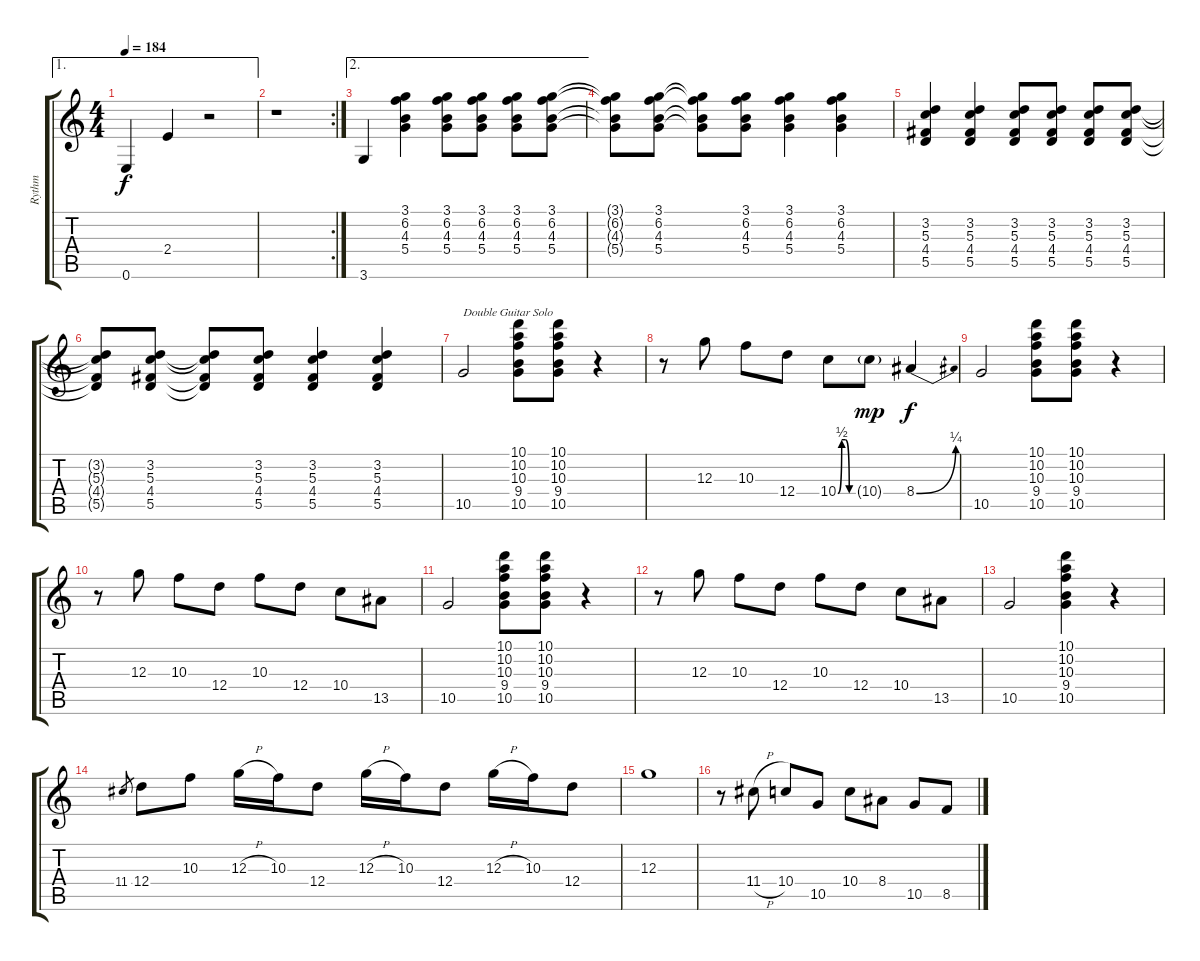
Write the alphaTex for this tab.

\track ("Rythm" "Rythm") {instrument electricguitarclean}
\staff {score tabs}
\tuning (E4 B3 G3 D3 A2 E2) {hide}
\ae 1
\ts (4 4)
\tempo 184
\clef g2
\ks c
0.6.4{dy f} 2.4.4 r.2 |
\rc 2
r.1 |
\ae 2
3.6.4 (3.1 6.2 4.3 5.4).4 (3.1 6.2 4.3 5.4).8 (3.1 6.2 4.3 5.4).8 (3.1 6.2 4.3 5.4).8 (3.1 6.2 4.3 5.4).8 |
(3.1{t} 6.2{t} 4.3{t} 5.4{t}).8 (3.1 6.2 4.3 5.4).8 (3.1{t} 6.2{t} 4.3{t} 5.4{t}).8 (3.1 6.2 4.3 5.4).8 (3.1 6.2 4.3 5.4).4 (3.1 6.2 4.3 5.4).4 |
(3.2 5.3 4.4 5.5).4 (3.2 5.3 4.4 5.5).4 (3.2 5.3 4.4 5.5).8 (3.2 5.3 4.4 5.5).8 (3.2 5.3 4.4 5.5).8 (3.2 5.3 4.4 5.5).8 |
(3.2{t} 5.3{t} 4.4{t} 5.5{t}).8 (3.2 5.3 4.4 5.5).8 (3.2{t} 5.3{t} 4.4{t} 5.5{t}).8 (3.2 5.3 4.4 5.5).8 (3.2 5.3 4.4 5.5).4 (3.2 5.3 4.4 5.5).4 |
10.5.2{txt "Double Guitar Solo"} (10.1 10.2 10.3 9.4 10.5).8 (10.1 10.2 10.3 9.4 10.5).8 r.4 |
r.8 12.3.8 10.3.8 12.4.8 10.4{be (custom 0 0 15 2 30 2 45 0 60 0)}.8 10.4{g}.8{dy mp} 8.4{be (bend 0 0 60 1)}.4{dy f} |
10.5.2 (10.1 10.2 10.3 9.4 10.5).8 (10.1 10.2 10.3 9.4 10.5).8 r.4 |
r.8 12.3.8 10.3.8 12.4.8 10.3.8 12.4.8 10.4.8 13.5.8 |
10.5.2 (10.1 10.2 10.3 9.4 10.5).8 (10.1 10.2 10.3 9.4 10.5).8 r.4 |
r.8 12.3.8 10.3.8 12.4.8 10.3.8 12.4.8 10.4.8 13.5.8 |
10.5.2 (10.1 10.2 10.3 9.4 10.5).4 r.4 |
11.4.8{gr} 12.4.8 10.3.8 12.3{h}.16 10.3.16 12.4.8 12.3{h}.16 10.3.16 12.4.8 12.3{h}.16 10.3.16 12.4.8 |
12.3.1 |
r.8 11.4{h}.8 10.4.8 10.5.8 10.4.8 8.4.8 10.5.8 8.5.8
